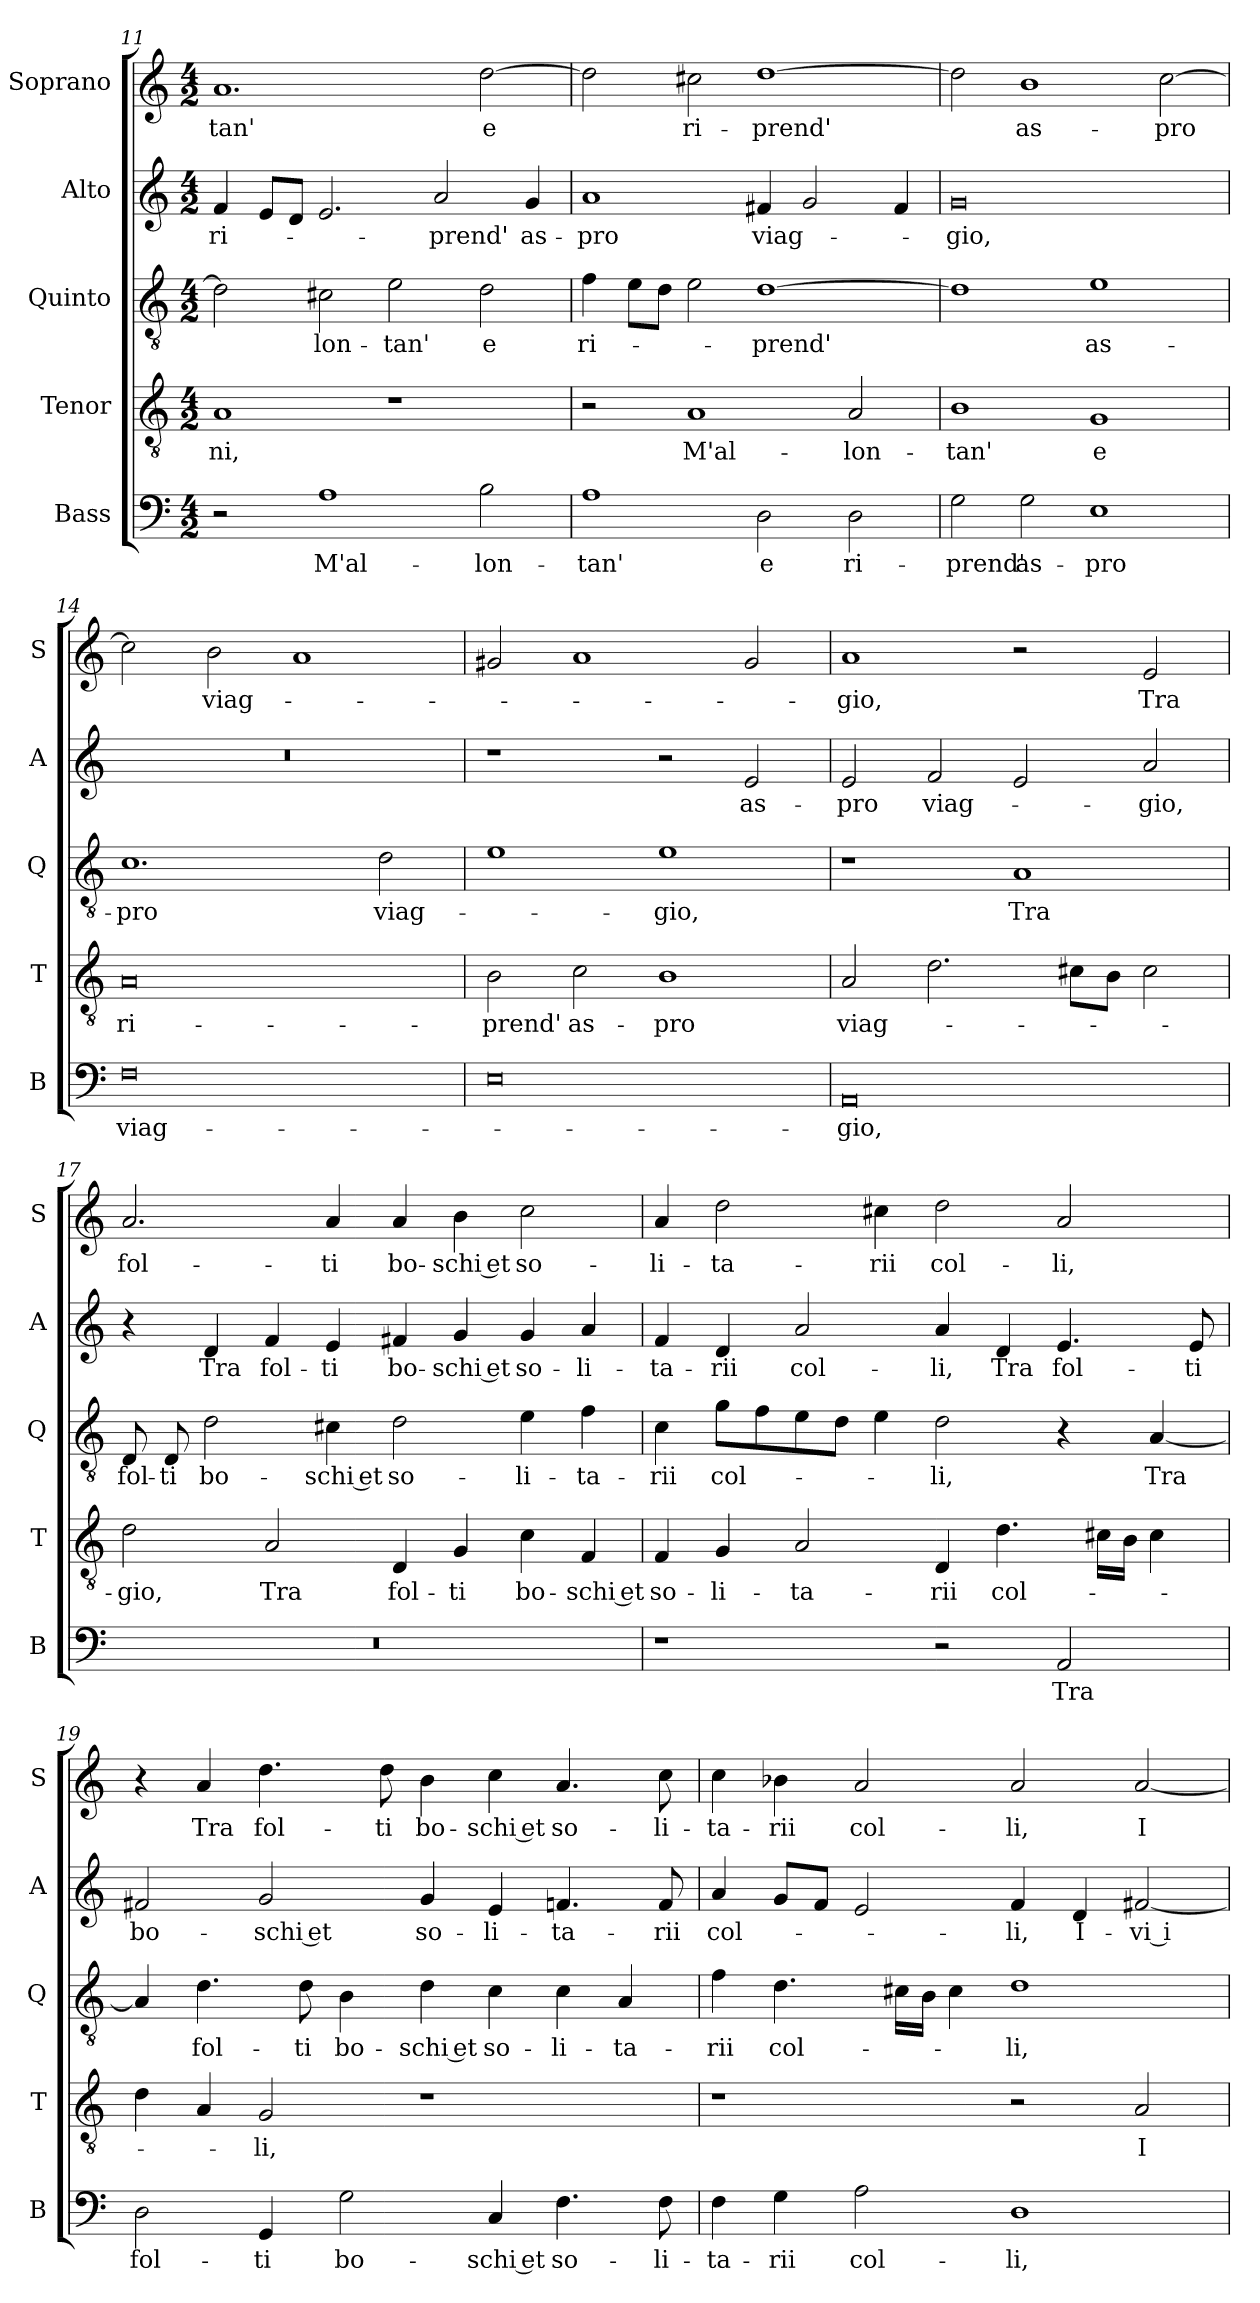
**kern	**text	**kern	**text	**kern	**text	**kern	**text	**kern	**text
*part5	*part5	*part4	*part4	*part3	*part3	*part2	*part2	*part1	*part1
*staff5	*staff5	*staff4	*staff4	*staff3	*staff3	*staff2	*staff2	*staff1	*staff1
*I"Bass	*	*I"Tenor	*	*I"Quinto	*	*I"Alto	*	*I"Soprano	*
*I'B	*	*I'T	*	*I'Q	*	*I'A	*	*I'S	*
*clefF4	*	*clefGv2	*	*clefGv2	*	*clefG2	*	*clefG2	*
*k[]	*	*k[]	*	*k[]	*	*k[]	*	*k[]	*
*C:	*	*C:	*	*C:	*	*C:	*	*C:	*
*M4/2	*	*M4/2	*	*M4/2	*	*M4/2	*	*M4/2	*
=11	=11	=11	=11	=11	=11	=11	=11	=11	=11
!	!	!	!LO:LY:b	!	!	!	!LO:LY:b	!	!LO:LY:b
2r	.	1A	-ni,	2d\]	.	4f/	ri-	1.a	-tan'
.	.	.	.	.	.	8e/L	.	.	.
.	.	.	.	.	.	8d/J	.	.	.
!	!LO:LY:b	!	!	!	!LO:LY:b	!	!	!	!
1A	M'al-	.	.	2c#X\	-lon-	2.e/	.	.	.
!	!	!	!	!	!LO:LY:b	!	!	!	!
.	.	1r	.	2e\	-tan'	.	.	.	.
!	!	!	!	!	!	!	!LO:LY:b	!	!
.	.	.	.	.	.	2a/	-prend'	.	.
!	!LO:LY:b	!	!	!	!LO:LY:b	!	!	!	!LO:LY:b
2B\	-lon-	.	.	2d\	e	.	.	[2dd\	e
!	!	!	!	!	!	!	!LO:LY:b	!	!
.	.	.	.	.	.	4g/	as-	.	.
=12	=12	=12	=12	=12	=12	=12	=12	=12	=12
!	!LO:LY:b	!	!	!	!LO:LY:b	!	!LO:LY:b	!	!
1A	-tan'	2r	.	4f\	ri-	1a	-pro	2dd\]	.
.	.	.	.	8e\L	.	.	.	.	.
.	.	.	.	8d\J	.	.	.	.	.
!	!	!	!LO:LY:b	!	!	!	!	!	!LO:LY:b
.	.	1A	M'al-	2e\	.	.	.	2cc#X\	ri-
!	!LO:LY:b	!	!	!	!LO:LY:b	!	!LO:LY:b	!	!LO:LY:b
2D\	e	.	.	[1d	-prend'	4f#X/	viag-	[1dd	-prend'
.	.	.	.	.	.	2g/	.	.	.
!	!LO:LY:b	!	!LO:LY:b	!	!	!	!	!	!
2D\	ri-	2A/	-lon-	.	.	.	.	.	.
.	.	.	.	.	.	4f#/	.	.	.
!!LO:LB:g=z
=13	=13	=13	=13	=13	=13	=13	=13	=13	=13
!	!LO:LY:b	!	!LO:LY:b	!	!	!	!LO:LY:b	!	!
2G\	-prend'	1B	-tan'	1d]	.	0g	-gio,	2dd\]	.
!	!LO:LY:b	!	!	!	!	!	!	!	!LO:LY:b
2G\	as-	.	.	.	.	.	.	1b	as-
!	!LO:LY:b	!	!LO:LY:b	!	!LO:LY:b	!	!	!	!
1E	-pro	1G	e	1e	as-	.	.	.	.
!	!	!	!	!	!	!	!	!	!LO:LY:b
.	.	.	.	.	.	.	.	[2cc\	-pro
=14	=14	=14	=14	=14	=14	=14	=14	=14	=14
!	!LO:LY:b	!	!LO:LY:b	!	!LO:LY:b	!	!	!	!
0F	viag-	0A	ri-	1.c	-pro	0r	.	2cc\]	.
!	!	!	!	!	!	!	!	!	!LO:LY:b
.	.	.	.	.	.	.	.	2b\	viag-
.	.	.	.	.	.	.	.	1a	.
!	!	!	!	!	!LO:LY:b	!	!	!	!
.	.	.	.	2d\	viag-	.	.	.	.
=15	=15	=15	=15	=15	=15	=15	=15	=15	=15
!	!	!	!LO:LY:b	!	!	!	!	!	!
0E	.	2B\	-prend'	1e	.	1r	.	2g#X/	.
!	!	!	!LO:LY:b	!	!	!	!	!	!
.	.	2c\	as-	.	.	.	.	1a	.
!	!	!	!LO:LY:b	!	!LO:LY:b	!	!	!	!
.	.	1B	-pro	1e	-gio,	2r	.	.	.
!	!	!	!	!	!	!	!LO:LY:b	!	!
.	.	.	.	.	.	2e/	as-	2g#/	.
=16	=16	=16	=16	=16	=16	=16	=16	=16	=16
!	!LO:LY:b	!	!LO:LY:b	!	!	!	!LO:LY:b	!	!LO:LY:b
0AA	-gio,	2A/	viag-	1r	.	2e/	-pro	1a	-gio,
!	!	!	!	!	!	!	!LO:LY:b	!	!
.	.	2.d\	.	.	.	2f/	viag-	.	.
!	!	!	!	!	!LO:LY:b	!	!	!	!
.	.	.	.	1A	Tra	2e/	.	2r	.
.	.	8c#X\L	.	.	.	.	.	.	.
.	.	8B\J	.	.	.	.	.	.	.
!	!	!	!	!	!	!	!LO:LY:b	!	!LO:LY:b
.	.	2c#\	.	.	.	2a/	-gio,	2e/	Tra
!!LO:LB:g=z
=17	=17	=17	=17	=17	=17	=17	=17	=17	=17
!	!	!	!LO:LY:b	!	!LO:LY:b	!	!	!	!LO:LY:b
0r	.	2d\	-gio,	8D/	fol-	4r	.	2.a/	fol-
!	!	!	!	!	!LO:LY:b	!	!	!	!
.	.	.	.	8D/	-ti	.	.	.	.
!	!	!	!	!	!LO:LY:b	!	!LO:LY:b	!	!
.	.	.	.	2d\	bo-	4d/	Tra	.	.
!	!	!	!LO:LY:b	!	!	!	!LO:LY:b	!	!
.	.	2A/	Tra	.	.	4f/	fol-	.	.
!	!	!	!	!	!LO:LY:b	!	!LO:LY:b	!	!LO:LY:b
.	.	.	.	4c#X\	-schi et	4e/	-ti	4a/	-ti
!	!	!	!LO:LY:b	!	!LO:LY:b	!	!LO:LY:b	!	!LO:LY:b
.	.	4D/	fol-	2d\	so-	4f#X/	bo-	4a/	bo-
!	!	!	!LO:LY:b	!	!	!	!LO:LY:b	!	!LO:LY:b
.	.	4G/	-ti	.	.	4g/	-schi et	4b\	-schi et
!	!	!	!LO:LY:b	!	!LO:LY:b	!	!LO:LY:b	!	!LO:LY:b
.	.	4c\	bo-	4e\	-li-	4g/	so-	2cc\	so-
!	!	!	!LO:LY:b	!	!LO:LY:b	!	!LO:LY:b	!	!
.	.	4F/	-schi et	4f\	-ta-	4a/	-li-	.	.
=18	=18	=18	=18	=18	=18	=18	=18	=18	=18
!	!	!	!LO:LY:b	!	!LO:LY:b	!	!LO:LY:b	!	!LO:LY:b
1r	.	4F/	so-	4c\	-rii	4f/	-ta-	4a/	-li-
!	!	!	!LO:LY:b	!	!LO:LY:b	!	!LO:LY:b	!	!LO:LY:b
.	.	4G/	-li-	8g\L	col-	4d/	-rii	2dd\	-ta-
.	.	.	.	8f\	.	.	.	.	.
!	!	!	!LO:LY:b	!	!	!	!LO:LY:b	!	!
.	.	2A/	-ta-	8e\	.	2a/	col-	.	.
.	.	.	.	8d\J	.	.	.	.	.
!	!	!	!	!	!	!	!	!	!LO:LY:b
.	.	.	.	4e\	.	.	.	4cc#X\	-rii
!	!	!	!LO:LY:b	!	!LO:LY:b	!	!LO:LY:b	!	!LO:LY:b
2r	.	4D/	-rii	2d\	-li,	4a/	-li,	2dd\	col-
!	!	!	!LO:LY:b	!	!	!	!LO:LY:b	!	!
.	.	4.d\	col-	.	.	4d/	Tra	.	.
!	!LO:LY:b	!	!	!	!	!	!LO:LY:b	!	!LO:LY:b
2AA/	Tra	.	.	4r	.	4.e/	fol-	2a/	-li,
.	.	16c#X\LL	.	.	.	.	.	.	.
.	.	16B\JJ	.	.	.	.	.	.	.
!	!	!	!	!	!LO:LY:b	!	!	!	!
.	.	4c#\	.	[4A/	Tra	.	.	.	.
!	!	!	!	!	!	!	!LO:LY:b	!	!
.	.	.	.	.	.	8e/	-ti	.	.
=19	=19	=19	=19	=19	=19	=19	=19	=19	=19
!	!LO:LY:b	!	!	!	!	!	!LO:LY:b	!	!
2D\	fol-	4d\	.	4A/]	.	2f#X/	bo-	4r	.
!	!	!	!	!	!LO:LY:b	!	!	!	!LO:LY:b
.	.	4A/	.	4.d\	fol-	.	.	4a/	Tra
!	!LO:LY:b	!	!LO:LY:b	!	!	!	!LO:LY:b	!	!LO:LY:b
4GG/	-ti	2G/	-li,	.	.	2g/	-schi et	4.dd\	fol-
!	!	!	!	!	!LO:LY:b	!	!	!	!
.	.	.	.	8d\	-ti	.	.	.	.
!	!LO:LY:b	!	!	!	!LO:LY:b	!	!	!	!
2G\	bo-	.	.	4B\	bo-	.	.	.	.
!	!	!	!	!	!	!	!	!	!LO:LY:b
.	.	.	.	.	.	.	.	8dd\	-ti
!	!	!	!	!	!LO:LY:b	!	!LO:LY:b	!	!LO:LY:b
.	.	1r	.	4d\	-schi et	4g/	so-	4b\	bo-
!	!LO:LY:b	!	!	!	!LO:LY:b	!	!LO:LY:b	!	!LO:LY:b
4C/	-schi et	.	.	4c\	so-	4e/	-li-	4cc\	-schi et
!	!LO:LY:b	!	!	!	!LO:LY:b	!	!LO:LY:b	!	!LO:LY:b
4.F\	so-	.	.	4c\	-li-	4.fn/	-ta-	4.a/	so-
!	!	!	!	!	!LO:LY:b	!	!	!	!
.	.	.	.	4A/	-ta-	.	.	.	.
!	!LO:LY:b	!	!	!	!	!	!LO:LY:b	!	!LO:LY:b
8F\	-li-	.	.	.	.	8f/	-rii	8cc\	-li-
!!LO:PB:g=z
=20	=20	=20	=20	=20	=20	=20	=20	=20	=20
!	!LO:LY:b	!	!	!	!LO:LY:b	!	!LO:LY:b	!	!LO:LY:b
4F\	-ta-	1r	.	4f\	-rii	4a/	col-	4cc\	-ta-
!	!LO:LY:b	!	!	!	!LO:LY:b	!	!	!	!LO:LY:b
4G\	-rii	.	.	4.d\	col-	8g/L	.	4b-X\	-rii
.	.	.	.	.	.	8f/J	.	.	.
!	!LO:LY:b	!	!	!	!	!	!	!	!LO:LY:b
2A\	col-	.	.	.	.	2e/	.	2a/	col-
.	.	.	.	16c#X\LL	.	.	.	.	.
.	.	.	.	16B\JJ	.	.	.	.	.
.	.	.	.	4c#\	.	.	.	.	.
!	!LO:LY:b	!	!	!	!LO:LY:b	!	!LO:LY:b	!	!LO:LY:b
1D	-li,	2r	.	1d	-li,	4f/	-li,	2a/	-li,
!	!	!	!	!	!	!	!LO:LY:b	!	!
.	.	.	.	.	.	4d/	I-	.	.
!	!	!	!LO:LY:b	!	!	!	!LO:LY:b	!	!LO:LY:b
.	.	2A/	I-	.	.	[2f#X/	-vi i	[2a/	I-
=	=	=	=	=	=	=	=	=	=
*-	*-	*-	*-	*-	*-	*-	*-	*-	*-
